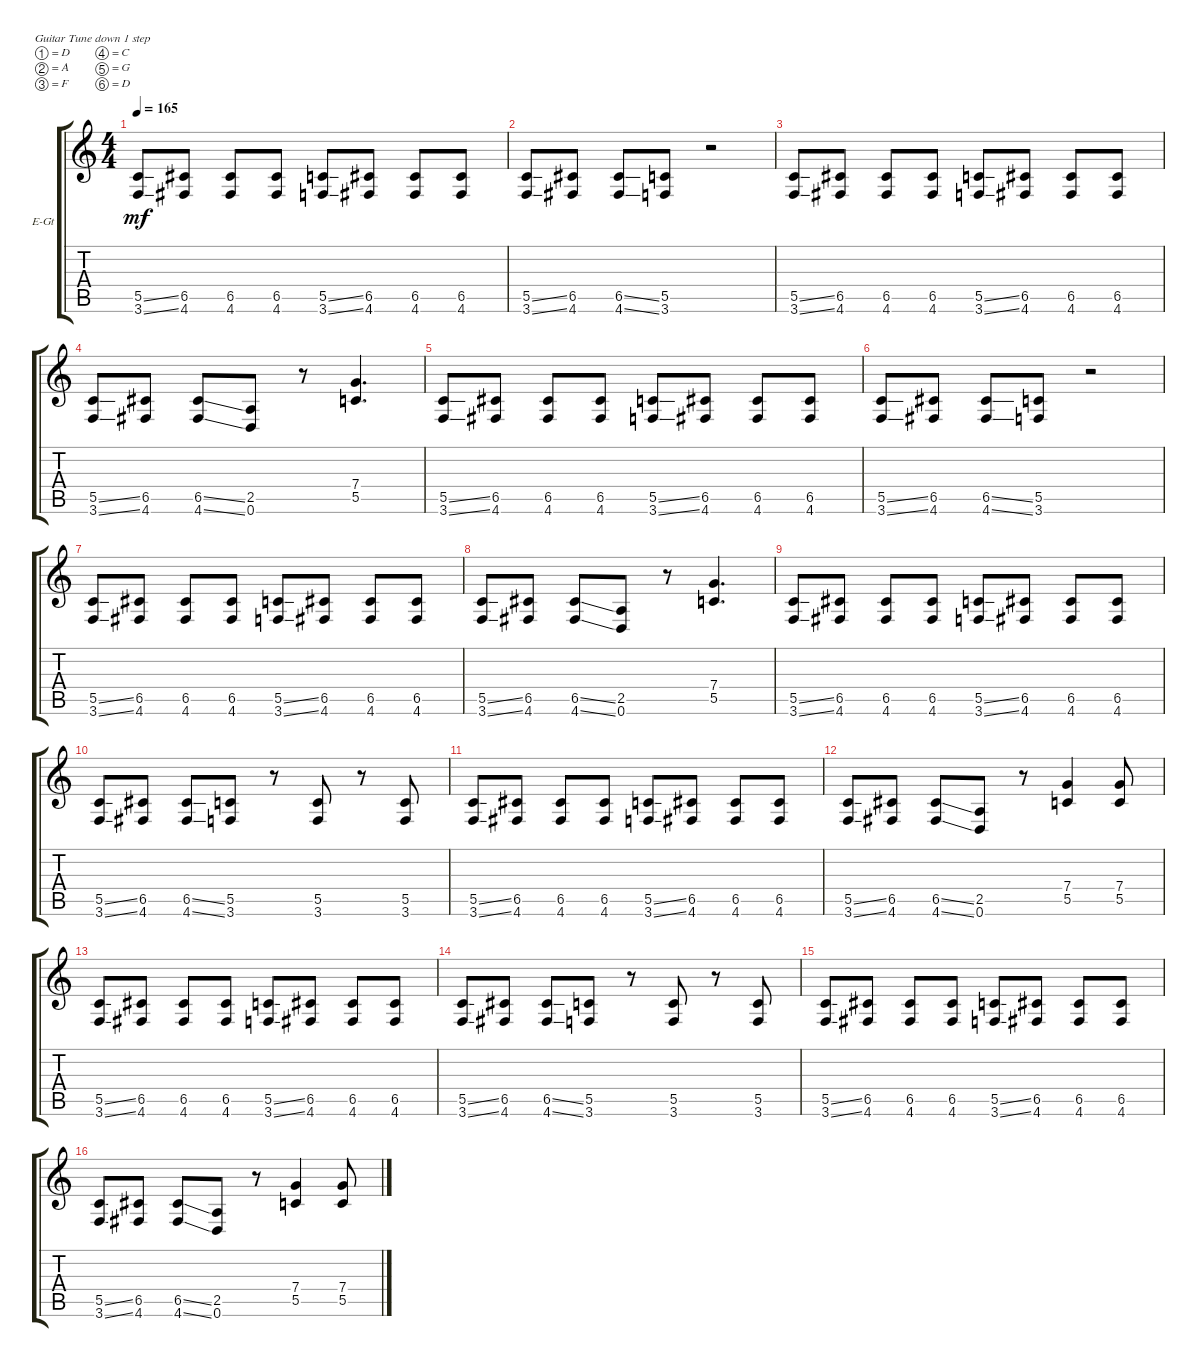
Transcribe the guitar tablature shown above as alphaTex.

\defaultSystemsLayout 4
\bracketExtendMode groupsimilarinstruments
\firstSystemTrackNameOrientation horizontal
\otherSystemsTrackNameOrientation horizontal
\track ("Electric Guitar" "E-Gt") {instrument distortionguitar}
\staff {score tabs}
\tuning (D4 A3 F3 C3 G2 D2)
\ts (4 4)
\tempo 165
\clef g2
\ks c
(3.6{ss} 5.5{ss}).8{dy mf instrument distortionguitar} (4.6 6.5).8 (4.6 6.5).8 (4.6 6.5).8 (3.6{ss} 5.5{ss}).8 (4.6 6.5).8 (4.6 6.5).8 (4.6 6.5).8 |
(3.6{ss} 5.5{ss}).8 (4.6 6.5).8 (4.6{ss} 6.5{ss}).8 (3.6 5.5).8 r.2 |
(3.6{ss} 5.5{ss}).8 (4.6 6.5).8 (4.6 6.5).8 (4.6 6.5).8 (3.6{ss} 5.5{ss}).8 (4.6 6.5).8 (4.6 6.5).8 (4.6 6.5).8 |
(3.6{ss} 5.5{ss}).8 (4.6 6.5).8 (4.6{ss} 6.5{ss}).8 (0.6 2.5).8 r.8 (5.5 7.4).4{d} |
(3.6{ss} 5.5{ss}).8 (4.6 6.5).8 (4.6 6.5).8 (4.6 6.5).8 (3.6{ss} 5.5{ss}).8 (4.6 6.5).8 (4.6 6.5).8 (4.6 6.5).8 |
(3.6{ss} 5.5{ss}).8 (4.6 6.5).8 (4.6{ss} 6.5{ss}).8 (3.6 5.5).8 r.2 |
(3.6{ss} 5.5{ss}).8 (4.6 6.5).8 (4.6 6.5).8 (4.6 6.5).8 (3.6{ss} 5.5{ss}).8 (4.6 6.5).8 (4.6 6.5).8 (4.6 6.5).8 |
(3.6{ss} 5.5{ss}).8 (4.6 6.5).8 (4.6{ss} 6.5{ss}).8 (0.6 2.5).8 r.8 (5.5 7.4).4{d} |
(3.6{ss} 5.5{ss}).8 (4.6 6.5).8 (4.6 6.5).8 (4.6 6.5).8 (3.6{ss} 5.5{ss}).8 (4.6 6.5).8 (4.6 6.5).8 (4.6 6.5).8 |
(3.6{ss} 5.5{ss}).8 (4.6 6.5).8 (4.6{ss} 6.5{ss}).8 (3.6 5.5).8 r.8 (3.6 5.5).8 r.8 (3.6 5.5).8 |
(3.6{ss} 5.5{ss}).8 (4.6 6.5).8 (4.6 6.5).8 (4.6 6.5).8 (3.6{ss} 5.5{ss}).8 (4.6 6.5).8 (4.6 6.5).8 (4.6 6.5).8 |
(3.6{ss} 5.5{ss}).8 (4.6 6.5).8 (4.6{ss} 6.5{ss}).8 (0.6 2.5).8 r.8 (5.5 7.4).4 (5.5 7.4).8 |
(3.6{ss} 5.5{ss}).8 (4.6 6.5).8 (4.6 6.5).8 (4.6 6.5).8 (3.6{ss} 5.5{ss}).8 (4.6 6.5).8 (4.6 6.5).8 (4.6 6.5).8 |
(3.6{ss} 5.5{ss}).8 (4.6 6.5).8 (4.6{ss} 6.5{ss}).8 (3.6 5.5).8 r.8 (3.6 5.5).8 r.8 (3.6 5.5).8 |
(3.6{ss} 5.5{ss}).8 (4.6 6.5).8 (4.6 6.5).8 (4.6 6.5).8 (3.6{ss} 5.5{ss}).8 (4.6 6.5).8 (4.6 6.5).8 (4.6 6.5).8 |
(3.6{ss} 5.5{ss}).8 (4.6 6.5).8 (4.6{ss} 6.5{ss}).8 (0.6 2.5).8 r.8 (5.5 7.4).4 (5.5 7.4).8
